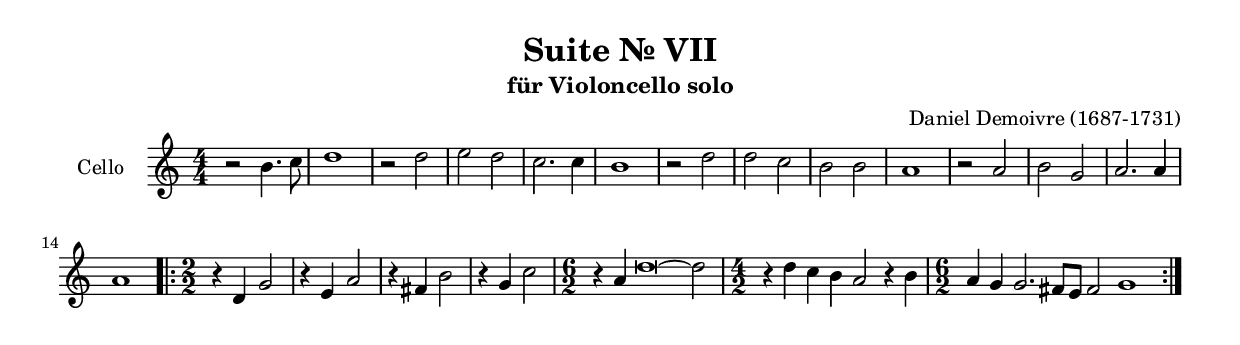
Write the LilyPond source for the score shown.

\version "2.14.2"
\include "deutsch.ly"

#(set-global-staff-size 17.6)

\header {
  title = "Suite Nr. VII"
  subtitle = "für Violoncello solo"
  composer = "Daniel Demoivre (1687-1731)"
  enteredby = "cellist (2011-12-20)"
}

voiceconsts = {
 \clef "bass"
 \numericTimeSignature
 \compressFullBarRests
}

%minstr = "harpsichord"
%minstr = "clarinet"
%minstr = "accordion"
minstr = "bassoon"

iifour = { \bar "||" \partial 4 }

\include "v1.ily"

music = \new StaffGroup <<
      \new Staff {
	\set Staff.midiInstrument = \minstr
	\set Staff.instrumentName = #"Cello"
	\transpose c c { \va }
      }
>>

\book {
  \score {
    \music
    \layout {}
  }

  \score {
    \unfoldRepeats \music

    \midi {
      \context {
        \Score
      }
    }
  }
}
